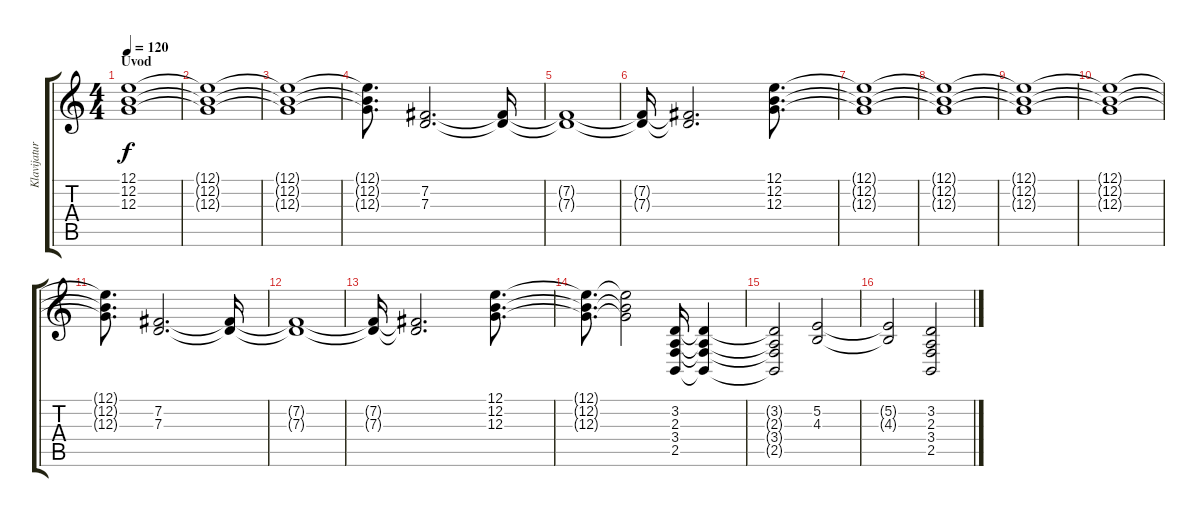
\track ("Klavijature I Vlado Pravdic" "Klavijatur") {instrument stringensemble1}
\staff {score tabs}
\tuning (E4 B3 G3 D3 A2 E2) {hide}
\ts (4 4)
\section ("" "Uvod")
\tempo 120
\clef g2
\ks c
(12.1 12.2 12.3).1{dy f instrument stringensemble1} |
(12.1{t} 12.2{t} 12.3{t}).1 |
(12.1{t} 12.2{t} 12.3{t}).1 |
(12.1{t} 12.2{t} 12.3{t}).8{d} (7.2 7.3).2{d} (7.2{t} 7.3{t}).16 |
(7.2{t} 7.3{t}).1 |
(7.2{t} 7.3{t}).16 (7.2{t} 7.3{t}).2{d} (12.1 12.2 12.3).8{d} |
(12.1{t} 12.2{t} 12.3{t}).1 |
(12.1{t} 12.2{t} 12.3{t}).1 |
(12.1{t} 12.2{t} 12.3{t}).1 |
(12.1{t} 12.2{t} 12.3{t}).1 |
(12.1{t} 12.2{t} 12.3{t}).8{d} (7.2 7.3).2{d} (7.2{t} 7.3{t}).16 |
(7.2{t} 7.3{t}).1 |
(7.2{t} 7.3{t}).16 (7.2{t} 7.3{t}).2{d} (12.1 12.2 12.3).8{d} |
(12.1{t} 12.2{t} 12.3{t}).8{d} (12.1{t} 12.2{t} 12.3{t}).2 (3.2 2.3 3.4 2.5).16 (3.2{t} 2.3{t} 3.4{t} 2.5{t}).4 |
(3.2{t} 2.3{t} 3.4{t} 2.5{t}).2 (5.2 4.3).2 |
(5.2{t} 4.3{t}).2 (3.2 2.3 3.4 2.5).2
